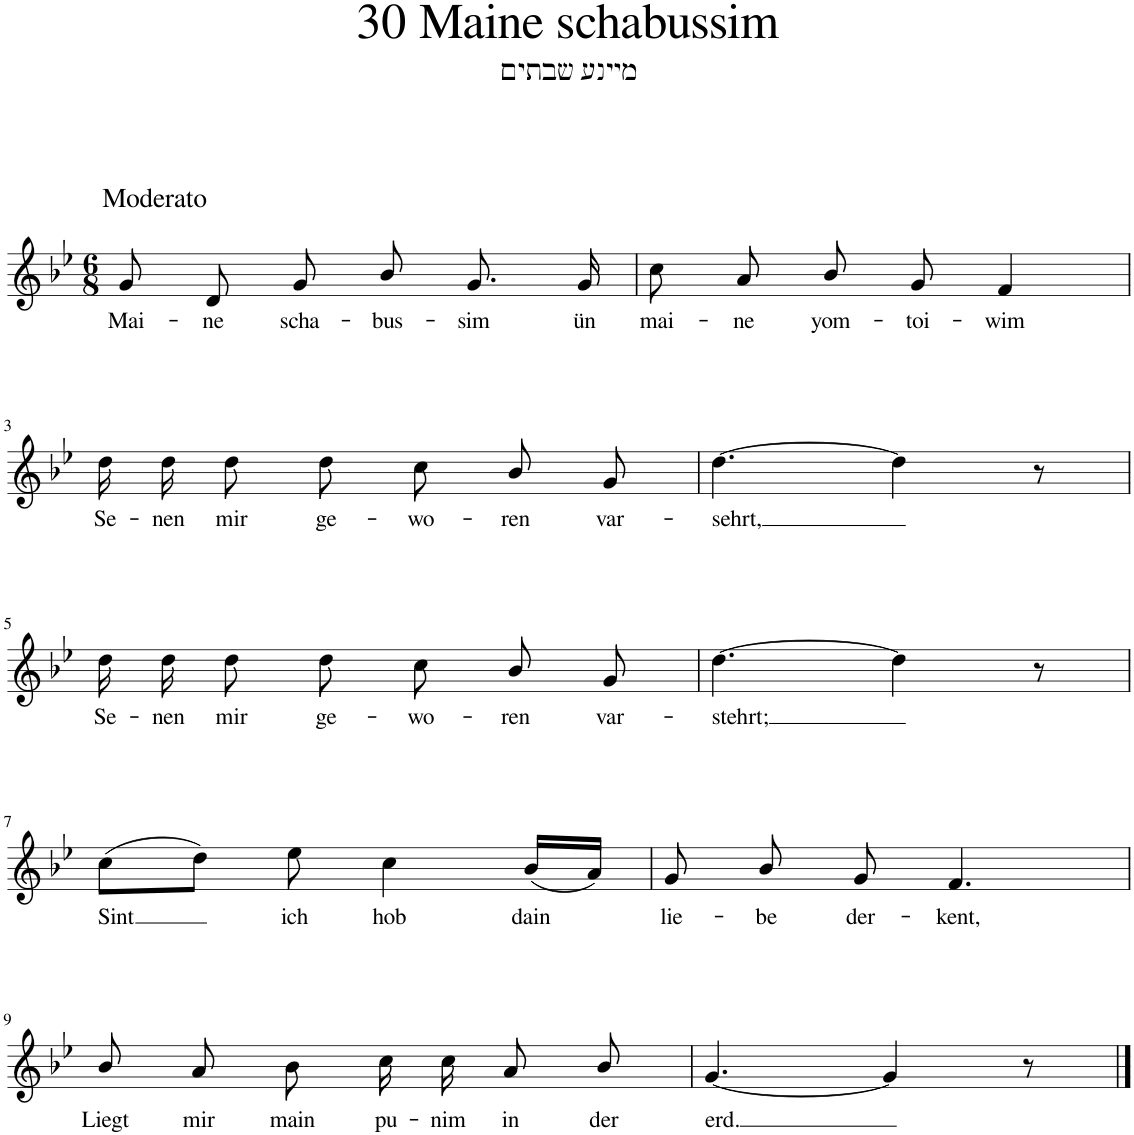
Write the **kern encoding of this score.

**kern	**text
*part1	*part1
*staff1	*staff1
*I"Piano	*
*I'Pno.	*
*clefG2	*
*k[b-e-]	*
*M6/8	*
=1	=1
!LO:TX:a:t=Moderato	!
!	!LO:LY:b
8g/	Mai-
!	!LO:LY:b
8d/	-ne
!	!LO:LY:b
8g/	scha-
!	!LO:LY:b
8b-/	-bus-
!	!LO:LY:b
8.g/	-sim
!	!LO:LY:b
16g/	ün
=2	=2
!	!LO:LY:b
8cc\	mai-
!	!LO:LY:b
8a/	-ne
!	!LO:LY:b
8b-/	yom-
!	!LO:LY:b
8g/	-toi-
!	!LO:LY:b
4f/	-wim
!!LO:LB:g=z
=3	=3
!	!LO:LY:b
16dd\	Se-
!	!LO:LY:b
16dd\	-nen
!	!LO:LY:b
8dd\	mir
!	!LO:LY:b
8dd\	ge-
!	!LO:LY:b
8cc\	-wo-
!	!LO:LY:b
8b-/	-ren
!	!LO:LY:b
8g/	var-
=4	=4
!	!LO:LY:b
[4.dd\	-sehrt,
4dd\]	.
8r	.
!!LO:LB:g=z
=5	=5
!	!LO:LY:b
16dd\	Se-
!	!LO:LY:b
16dd\	-nen
!	!LO:LY:b
8dd\	mir
!	!LO:LY:b
8dd\	ge-
!	!LO:LY:b
8cc\	-wo-
!	!LO:LY:b
8b-/	-ren
!	!LO:LY:b
8g/	var-
=6	=6
!	!LO:LY:b
[4.dd\	-stehrt;
4dd\]	.
8r	.
!!LO:LB:g=z
=7	=7
!	!LO:LY:b
(8cc\L	Sint
8dd\J)	.
!	!LO:LY:b
8ee-\	ich
!	!LO:LY:b
4cc\	hob
!	!LO:LY:b
(16b-/LL	dain
16a/JJ)	.
=8	=8
!	!LO:LY:b
8g/	lie-
!	!LO:LY:b
8b-/	-be
!	!LO:LY:b
8g/	der-
!	!LO:LY:b
4.f/	-kent,
!!LO:LB:g=z
=9	=9
!	!LO:LY:b
8b-/	Liegt
!	!LO:LY:b
8a/	mir
!	!LO:LY:b
8b-\	main
!	!LO:LY:b
16cc\	pu-
!	!LO:LY:b
16cc\	-nim
!	!LO:LY:b
8a/	in
!	!LO:LY:b
8b-/	der
=10	=10
!	!LO:LY:b
[4.g/	erd.
4g/]	.
8r	.
==	==
*-	*-
